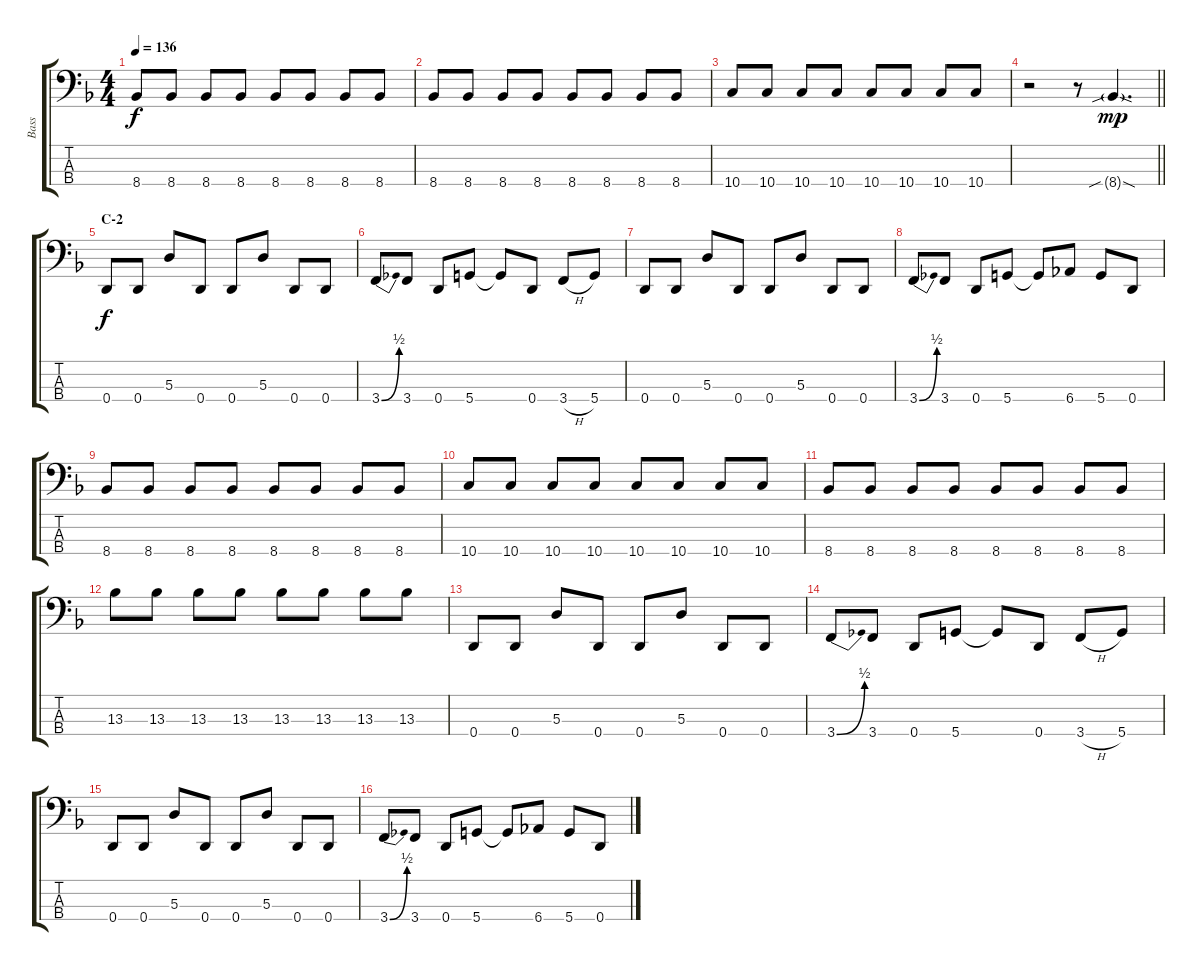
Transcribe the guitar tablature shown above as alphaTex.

\track ("Bass" "Bass") {instrument electricbasspick}
\staff {score tabs}
\tuning (G2 D2 A1 D1) {hide}
\ts (4 4)
\tempo 136
\clef f4
\ks dminor
8.4.8{dy f} 8.4.8 8.4.8 8.4.8 8.4.8 8.4.8 8.4.8 8.4.8 |
8.4.8 8.4.8 8.4.8 8.4.8 8.4.8 8.4.8 8.4.8 8.4.8 |
10.4.8 10.4.8 10.4.8 10.4.8 10.4.8 10.4.8 10.4.8 10.4.8 |
\barLineRight lightlight
r.2 r.8 8.4{sib sod g}.4{d dy mp} |
\section ("" "C-2")
0.4.8{dy f} 0.4.8 5.3.8 0.4.8 0.4.8 5.3.8 0.4.8 0.4.8 |
3.4{be (bend 0 0 60 2)}.8 3.4.8 0.4.8 5.4.8 5.4{t}.8 0.4.8 3.4{h}.8 5.4.8 |
0.4.8 0.4.8 5.3.8 0.4.8 0.4.8 5.3.8 0.4.8 0.4.8 |
3.4{be (bend 0 0 60 2)}.8 3.4.8 0.4.8 5.4.8 5.4{t}.8 6.4.8 5.4.8 0.4.8 |
8.4.8 8.4.8 8.4.8 8.4.8 8.4.8 8.4.8 8.4.8 8.4.8 |
10.4.8 10.4.8 10.4.8 10.4.8 10.4.8 10.4.8 10.4.8 10.4.8 |
8.4.8 8.4.8 8.4.8 8.4.8 8.4.8 8.4.8 8.4.8 8.4.8 |
13.3.8 13.3.8 13.3.8 13.3.8 13.3.8 13.3.8 13.3.8 13.3.8 |
0.4.8 0.4.8 5.3.8 0.4.8 0.4.8 5.3.8 0.4.8 0.4.8 |
3.4{be (bend 0 0 60 2)}.8 3.4.8 0.4.8 5.4.8 5.4{t}.8 0.4.8 3.4{h}.8 5.4.8 |
0.4.8 0.4.8 5.3.8 0.4.8 0.4.8 5.3.8 0.4.8 0.4.8 |
3.4{be (bend 0 0 60 2)}.8 3.4.8 0.4.8 5.4.8 5.4{t}.8 6.4.8 5.4.8 0.4.8
